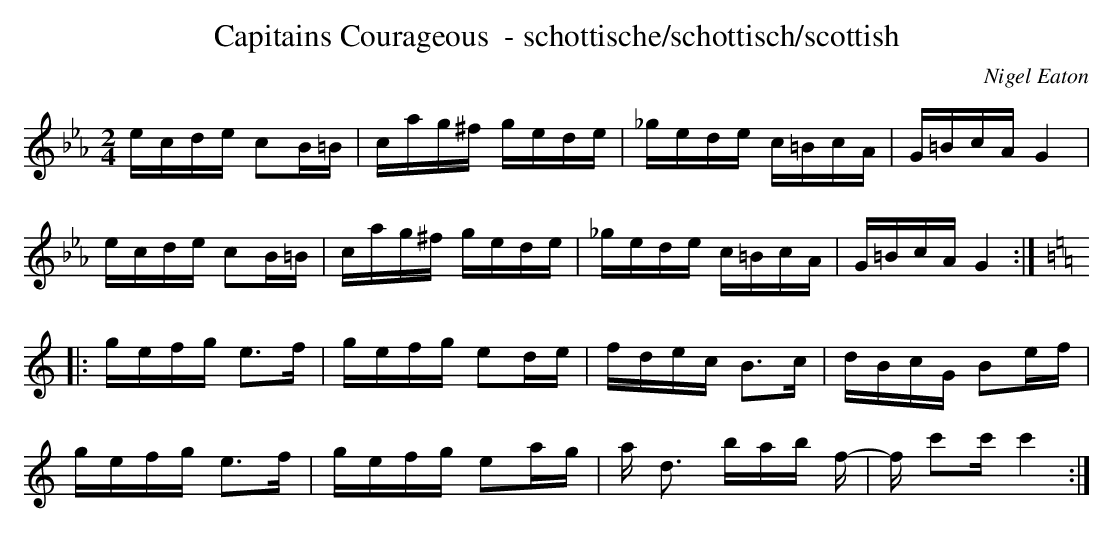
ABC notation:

X:1
T:Capitains Courageous  - schottische/schottisch/scottish
C:Nigel Eaton
M:2/4
L:1/16
K:Cm
ecde c2B=B|cag^f gede|_gede c=BcA|G=BcAG4|
ecde c2B=B|cag^f gede|_gede c=BcA|G=BcAG4:|
K:C
|:gefg e3f|gefg e2de|fdec B3c|dBcG B2ef|
gefg e3f|gefg e2ag|a d3 bab f-|f c'2c'c'4:|
